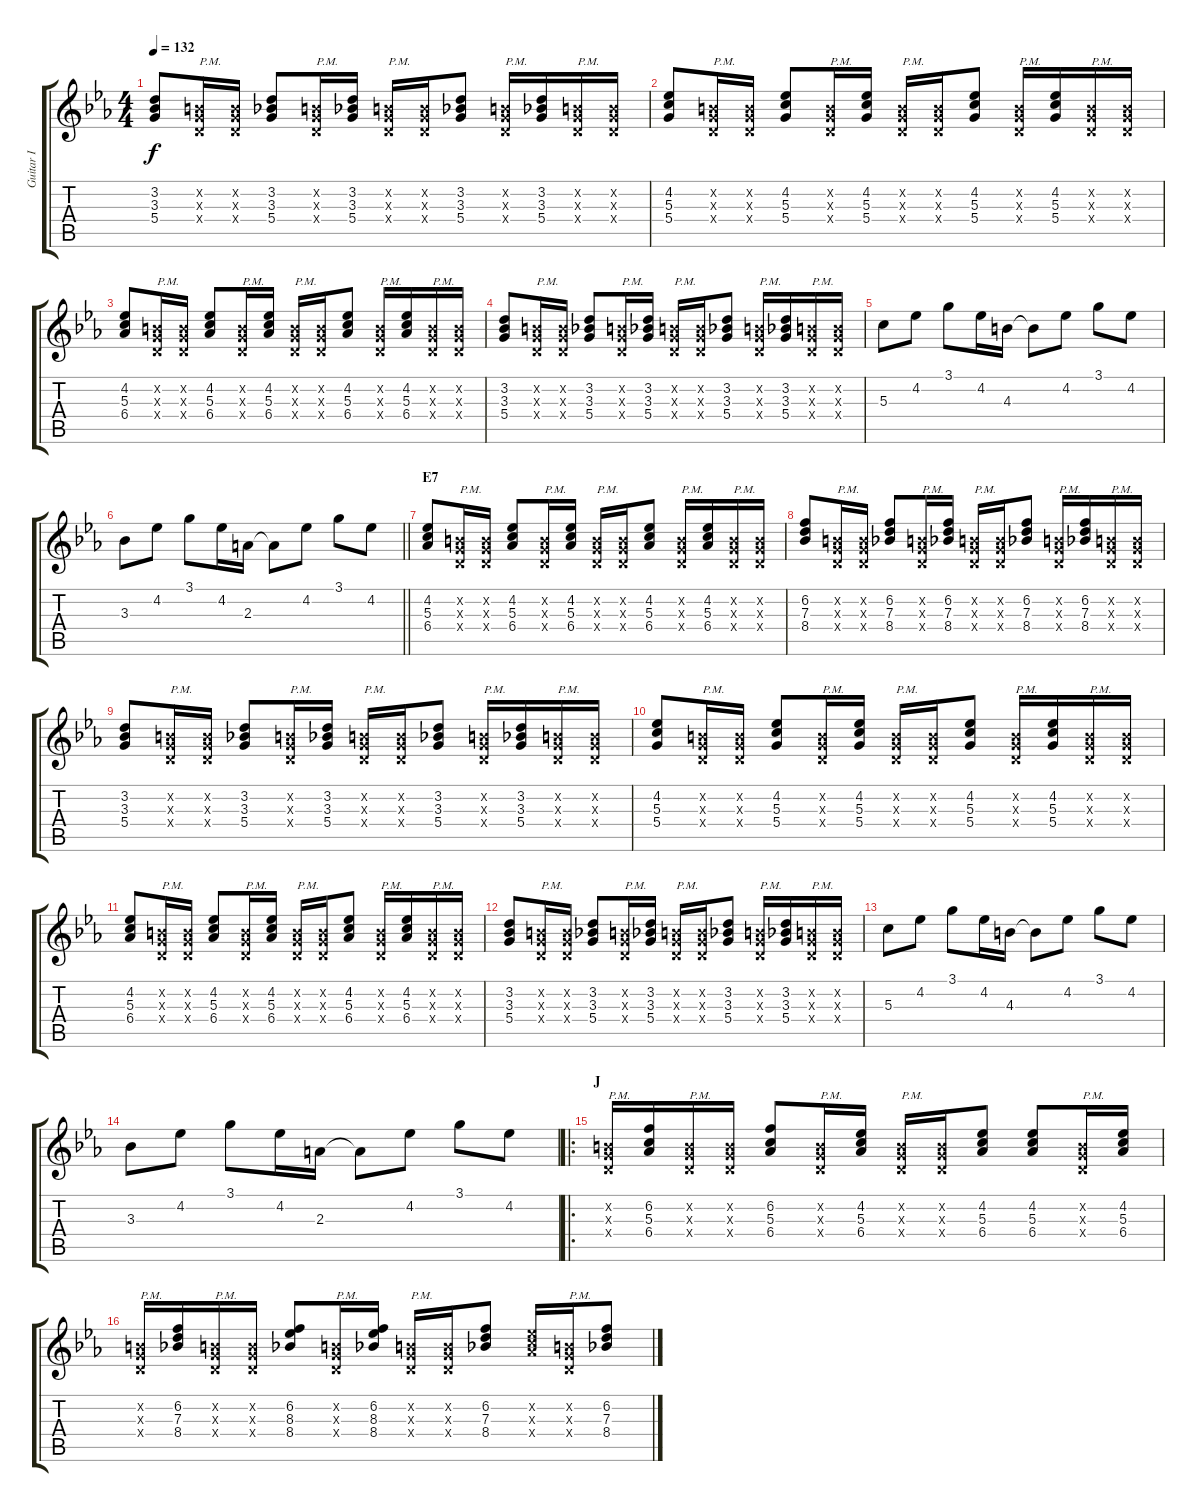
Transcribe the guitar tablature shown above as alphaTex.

\track ("Guitar I" "Guitar I") {instrument overdrivenguitar}
\staff {score tabs}
\tuning (E4 B3 G3 D3 A2 E2) {hide}
\ts (4 4)
\tempo 132
\clef g2
\ks eb
(3.2 3.3 5.4).8{dy f} (0.2{x} 0.3{x} 0.4{x}).16{txt "P.M."} (0.2{x} 0.3{x} 0.4{x}).16 (3.2 3.3 5.4).8 (0.2{x} 0.3{x} 0.4{x}).16{txt "P.M."} (3.2 3.3 5.4).16 (0.2{x} 0.3{x} 0.4{x}).16{txt "P.M."} (0.2{x} 0.3{x} 0.4{x}).16 (3.2 3.3 5.4).8 (0.2{x} 0.3{x} 0.4{x}).16{txt "P.M."} (3.2 3.3 5.4).16 (0.2{x} 0.3{x} 0.4{x}).16{txt "P.M."} (0.2{x} 0.3{x} 0.4{x}).16 |
(4.2 5.3 5.4).8 (0.2{x} 0.3{x} 0.4{x}).16{txt "P.M."} (0.2{x} 0.3{x} 0.4{x}).16 (4.2 5.3 5.4).8 (0.2{x} 0.3{x} 0.4{x}).16{txt "P.M."} (4.2 5.3 5.4).16 (0.2{x} 0.3{x} 0.4{x}).16{txt "P.M."} (0.2{x} 0.3{x} 0.4{x}).16 (4.2 5.3 5.4).8 (0.2{x} 0.3{x} 0.4{x}).16{txt "P.M."} (4.2 5.3 5.4).16 (0.2{x} 0.3{x} 0.4{x}).16{txt "P.M."} (0.2{x} 0.3{x} 0.4{x}).16 |
(4.2 5.3 6.4).8 (0.2{x} 0.3{x} 0.4{x}).16{txt "P.M."} (0.2{x} 0.3{x} 0.4{x}).16 (4.2 5.3 6.4).8 (0.2{x} 0.3{x} 0.4{x}).16{txt "P.M."} (4.2 5.3 6.4).16 (0.2{x} 0.3{x} 0.4{x}).16{txt "P.M."} (0.2{x} 0.3{x} 0.4{x}).16 (4.2 5.3 6.4).8 (0.2{x} 0.3{x} 0.4{x}).16{txt "P.M."} (4.2 5.3 6.4).16 (0.2{x} 0.3{x} 0.4{x}).16{txt "P.M."} (0.2{x} 0.3{x} 0.4{x}).16 |
(3.2 3.3 5.4).8 (0.2{x} 0.3{x} 0.4{x}).16{txt "P.M."} (0.2{x} 0.3{x} 0.4{x}).16 (3.2 3.3 5.4).8 (0.2{x} 0.3{x} 0.4{x}).16{txt "P.M."} (3.2 3.3 5.4).16 (0.2{x} 0.3{x} 0.4{x}).16{txt "P.M."} (0.2{x} 0.3{x} 0.4{x}).16 (3.2 3.3 5.4).8 (0.2{x} 0.3{x} 0.4{x}).16{txt "P.M."} (3.2 3.3 5.4).16 (0.2{x} 0.3{x} 0.4{x}).16{txt "P.M."} (0.2{x} 0.3{x} 0.4{x}).16 |
5.3.8 4.2.8 3.1.8 4.2.16 4.3.16 4.3{t}.8 4.2.8 3.1.8 4.2.8 |
\barLineRight lightlight
3.3.8 4.2.8 3.1.8 4.2.16 2.3.16 2.3{t}.8 4.2.8 3.1.8 4.2.8 |
\section ("" "E7")
(4.2 5.3 6.4).8 (0.2{x} 0.3{x} 0.4{x}).16{txt "P.M."} (0.2{x} 0.3{x} 0.4{x}).16 (4.2 5.3 6.4).8 (0.2{x} 0.3{x} 0.4{x}).16{txt "P.M."} (4.2 5.3 6.4).16 (0.2{x} 0.3{x} 0.4{x}).16{txt "P.M."} (0.2{x} 0.3{x} 0.4{x}).16 (4.2 5.3 6.4).8 (0.2{x} 0.3{x} 0.4{x}).16{txt "P.M."} (4.2 5.3 6.4).16 (0.2{x} 0.3{x} 0.4{x}).16{txt "P.M."} (0.2{x} 0.3{x} 0.4{x}).16 |
(6.2 7.3 8.4).8 (0.2{x} 0.3{x} 0.4{x}).16{txt "P.M."} (0.2{x} 0.3{x} 0.4{x}).16 (6.2 7.3 8.4).8 (0.2{x} 0.3{x} 0.4{x}).16{txt "P.M."} (6.2 7.3 8.4).16 (0.2{x} 0.3{x} 0.4{x}).16{txt "P.M."} (0.2{x} 0.3{x} 0.4{x}).16 (6.2 7.3 8.4).8 (0.2{x} 0.3{x} 0.4{x}).16{txt "P.M."} (6.2 7.3 8.4).16 (0.2{x} 0.3{x} 0.4{x}).16{txt "P.M."} (0.2{x} 0.3{x} 0.4{x}).16 |
(3.2 3.3 5.4).8 (0.2{x} 0.3{x} 0.4{x}).16{txt "P.M."} (0.2{x} 0.3{x} 0.4{x}).16 (3.2 3.3 5.4).8 (0.2{x} 0.3{x} 0.4{x}).16{txt "P.M."} (3.2 3.3 5.4).16 (0.2{x} 0.3{x} 0.4{x}).16{txt "P.M."} (0.2{x} 0.3{x} 0.4{x}).16 (3.2 3.3 5.4).8 (0.2{x} 0.3{x} 0.4{x}).16{txt "P.M."} (3.2 3.3 5.4).16 (0.2{x} 0.3{x} 0.4{x}).16{txt "P.M."} (0.2{x} 0.3{x} 0.4{x}).16 |
(4.2 5.3 5.4).8 (0.2{x} 0.3{x} 0.4{x}).16{txt "P.M."} (0.2{x} 0.3{x} 0.4{x}).16 (4.2 5.3 5.4).8 (0.2{x} 0.3{x} 0.4{x}).16{txt "P.M."} (4.2 5.3 5.4).16 (0.2{x} 0.3{x} 0.4{x}).16{txt "P.M."} (0.2{x} 0.3{x} 0.4{x}).16 (4.2 5.3 5.4).8 (0.2{x} 0.3{x} 0.4{x}).16{txt "P.M."} (4.2 5.3 5.4).16 (0.2{x} 0.3{x} 0.4{x}).16{txt "P.M."} (0.2{x} 0.3{x} 0.4{x}).16 |
(4.2 5.3 6.4).8 (0.2{x} 0.3{x} 0.4{x}).16{txt "P.M."} (0.2{x} 0.3{x} 0.4{x}).16 (4.2 5.3 6.4).8 (0.2{x} 0.3{x} 0.4{x}).16{txt "P.M."} (4.2 5.3 6.4).16 (0.2{x} 0.3{x} 0.4{x}).16{txt "P.M."} (0.2{x} 0.3{x} 0.4{x}).16 (4.2 5.3 6.4).8 (0.2{x} 0.3{x} 0.4{x}).16{txt "P.M."} (4.2 5.3 6.4).16 (0.2{x} 0.3{x} 0.4{x}).16{txt "P.M."} (0.2{x} 0.3{x} 0.4{x}).16 |
(3.2 3.3 5.4).8 (0.2{x} 0.3{x} 0.4{x}).16{txt "P.M."} (0.2{x} 0.3{x} 0.4{x}).16 (3.2 3.3 5.4).8 (0.2{x} 0.3{x} 0.4{x}).16{txt "P.M."} (3.2 3.3 5.4).16 (0.2{x} 0.3{x} 0.4{x}).16{txt "P.M."} (0.2{x} 0.3{x} 0.4{x}).16 (3.2 3.3 5.4).8 (0.2{x} 0.3{x} 0.4{x}).16{txt "P.M."} (3.2 3.3 5.4).16 (0.2{x} 0.3{x} 0.4{x}).16{txt "P.M."} (0.2{x} 0.3{x} 0.4{x}).16 |
5.3.8 4.2.8 3.1.8 4.2.16 4.3.16 4.3{t}.8 4.2.8 3.1.8 4.2.8 |
3.3.8 4.2.8 3.1.8 4.2.16 2.3.16 2.3{t}.8 4.2.8 3.1.8 4.2.8 |
\ro
\section ("" "J")
(0.2{x} 0.3{x} 0.4{x}).16{txt "P.M."} (6.2 5.3 6.4).16 (0.2{x} 0.3{x} 0.4{x}).16{txt "P.M."} (0.2{x} 0.3{x} 0.4{x}).16 (6.2 5.3 6.4).8 (0.2{x} 0.3{x} 0.4{x}).16{txt "P.M."} (4.2 5.3 6.4).16 (0.2{x} 0.3{x} 0.4{x}).16{txt "P.M."} (0.2{x} 0.3{x} 0.4{x}).16 (4.2 5.3 6.4).8 (4.2 5.3 6.4).8 (0.2{x} 0.3{x} 0.4{x}).16{txt "P.M."} (4.2 5.3 6.4).16 |
(0.2{x} 0.3{x} 0.4{x}).16{txt "P.M."} (6.2 7.3 8.4).16 (0.2{x} 0.3{x} 0.4{x}).16{txt "P.M."} (0.2{x} 0.3{x} 0.4{x}).16 (6.2 8.3 8.4).8 (0.2{x} 0.3{x} 0.4{x}).16{txt "P.M."} (6.2 8.3 8.4).16 (0.2{x} 0.3{x} 0.4{x}).16{txt "P.M."} (0.2{x} 0.3{x} 0.4{x}).16 (6.2 7.3 8.4).8 (4.2{x} 5.3{x} 6.4{x}).16 (0.2{x} 0.3{x} 0.4{x}).16{txt "P.M."} (6.2 7.3 8.4).8
